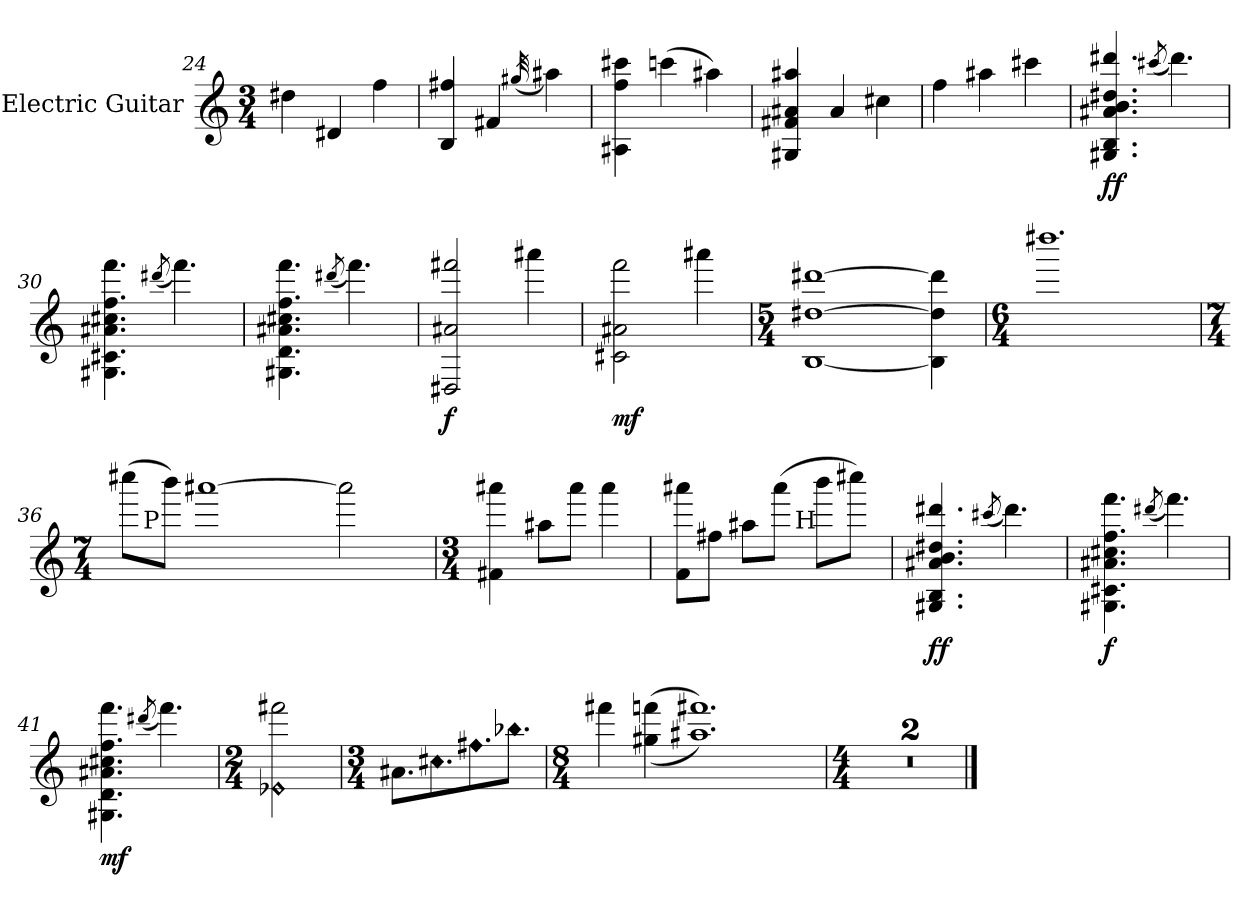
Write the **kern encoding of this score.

**kern	**dynam
*part1	*part1
*staff1	*staff1
*I"Electric Guitar	*
*clefG2	*
*ITrd7c12	*
*k[]	*
*C:	*
*M3/4	*
*MM186	*
=24	=24
4d#X\	.
4D#X/	.
4f\	.
!!LO:LB:g=z
=25	=25
4BB/ 4f#X/	.
4F#X/	.
(32qg#X/	.
4a#X\)	.
=26	=26
4AA#X\ 4f\ 4cc#X\	.
(4ccn\	.
4a#X\)	.
=27	=27
4GG#X/ 4F#X/ 4A#X/ 4a#X/	.
4A#/	.
4c#X\	.
=28	=28
4f\	.
4a#X\	.
4cc#X\	.
=29	=29
*MM175	*
!	!LO:DY:b
4.GG#X/ 4.BB/ 4.A#X/ 4.B/ 4.d#X/ 4.dd#X/	ff
(8qcc#X/	.
4.dd#\)	.
=30	=30
4.GG#X\ 4.C#X\ 4.A#X\ 4.c#X\ 4.f\ 4.ff\	.
(8qdd#X/	.
4.ff\)	.
!!LO:LB:g=z
=31	=31
4.GG#X\ 4.D\ 4.A#X\ 4.c#X\ 4.f\ 4.ff\	.
(8qdd#X/	.
4.ff\)	.
=32	=32
!	!LO:DY:b
2DD#X/ 2A#X/ 2ff#X/	f
4aa#X\	.
=33	=33
!	!LO:DY:b
2C#X\ 2A#X\ 2ff\	mf
4aa#X\	.
=34	=34
*M5/4	*
[1BB [1d#X [1dd#X	.
4BB\] 4d#\] 4dd#\]	.
=35	=35
*M6/4	*
1.ddd#X	.
=36	=36
*M7/4	*
*MM167	*
*^	*
(8ccc#X\L	16ryy	.
!	!LO:TX:a:t=P	!
.	1ryy	.
8bb\J)	.	.
[1aa#X	.	.
.	2ryy	.
2aa#\]	.	.
.	8.ryy	.
*v	*v	*
!!LO:LB:g=z
=37	=37
*M3/4	*
*MM86	*
4F#X\ 4aa#X\	.
8a#X\L	.
8aa#\J	.
4aa#\	.
=38	=38
*MM95	*
*^	*
8F\ 8aa#X\L	4..ryy	.
8f#X\J	.	.
8a#X\L	.	.
(8aa#\J	.	.
!	!LO:TX:a:t=H	!
.	4ryy	.
8bb\L	.	.
8ccc#X\J)	.	.
.	16ryy	.
*v	*v	*
=39	=39
*MM185	*
*^	*
!	!	!LO:DY:b
*v	*v	*
4.GG#X/ 4.BB/ 4.A#X/ 4.B/ 4.d#X/ 4.dd#X/	ff
(8qcc#X/	.
4.dd#\)	.
=40	=40
!	!LO:DY:b
4.GG#X\ 4.C#X\ 4.A#X\ 4.c#X\ 4.f\ 4.ff\	f
(8qdd#X/	.
4.ff\)	.
=41	=41
*MM164	*
!	!LO:DY:b
4.GG#X\ 4.D\ 4.A#X\ 4.c#X\ 4.f\ 4.ff\	mf
(8qdd#X/	.
4.ff\)	.
!!LO:LB:g=z
=42	=42
*M2/4	*
*MM164	*
!LO:N:n=1:head=diamond	!
2E-X\ 2ff#X\	.
=43	=43
*M3/4	*
*MM146	*
8.A#X\L	.
!LO:N:head=diamond	!
8.c#X\	.
!LO:N:head=diamond	!
8.f#X\	.
!LO:N:head=diamond	!
8.b-X\J	.
=44	=44
*M8/4	*
4ff#X\	.
((4g#X\ 4ffn\	.
1.a#X 1.ff#X))	.
=45	=45
*M4/4	*
1r	.
=46	=46
1r	.
==	==
*-	*-
